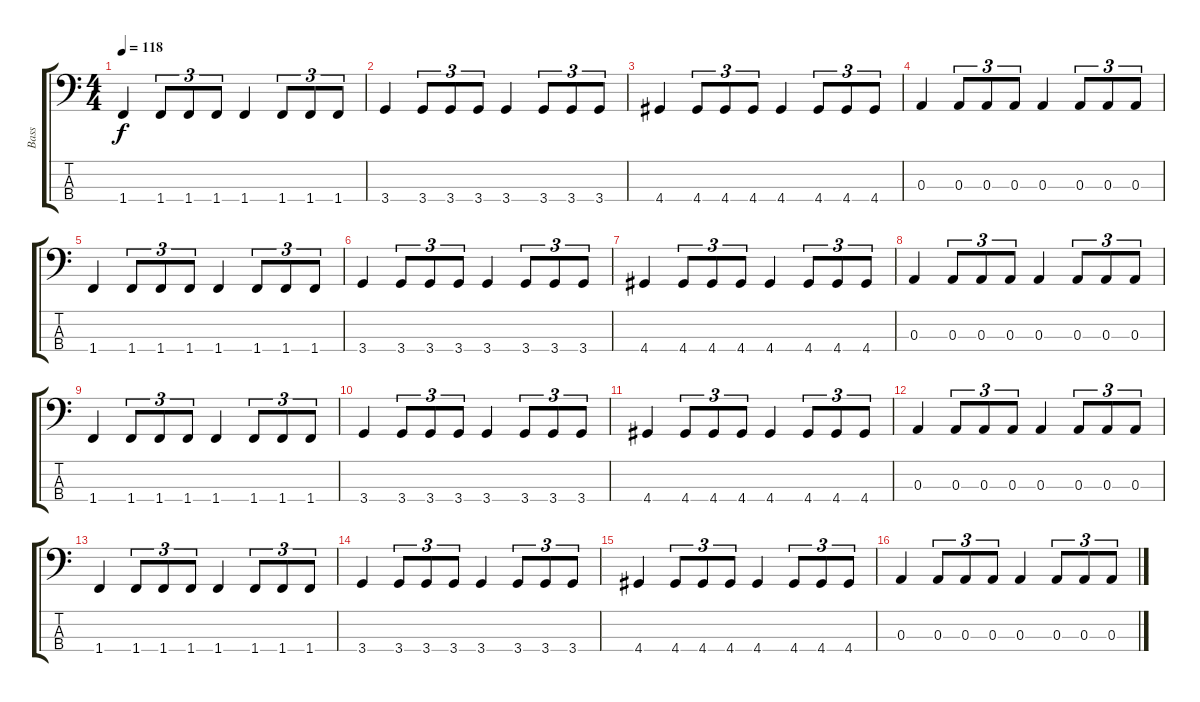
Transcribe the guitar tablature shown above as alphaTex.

\track ("Bass" "Bass") {instrument electricbasspick}
\staff {score tabs}
\tuning (G2 D2 A1 E1) {hide}
\ts (4 4)
\tempo 118
\clef f4
\ks c
1.4.4{dy f} 1.4.8{tu (3 2)} 1.4.8{tu (3 2)} 1.4.8{tu (3 2)} 1.4.4 1.4.8{tu (3 2)} 1.4.8{tu (3 2)} 1.4.8{tu (3 2)} |
3.4.4 3.4.8{tu (3 2)} 3.4.8{tu (3 2)} 3.4.8{tu (3 2)} 3.4.4 3.4.8{tu (3 2)} 3.4.8{tu (3 2)} 3.4.8{tu (3 2)} |
4.4.4 4.4.8{tu (3 2)} 4.4.8{tu (3 2)} 4.4.8{tu (3 2)} 4.4.4 4.4.8{tu (3 2)} 4.4.8{tu (3 2)} 4.4.8{tu (3 2)} |
0.3.4 0.3.8{tu (3 2)} 0.3.8{tu (3 2)} 0.3.8{tu (3 2)} 0.3.4 0.3.8{tu (3 2)} 0.3.8{tu (3 2)} 0.3.8{tu (3 2)} |
1.4.4 1.4.8{tu (3 2)} 1.4.8{tu (3 2)} 1.4.8{tu (3 2)} 1.4.4 1.4.8{tu (3 2)} 1.4.8{tu (3 2)} 1.4.8{tu (3 2)} |
3.4.4 3.4.8{tu (3 2)} 3.4.8{tu (3 2)} 3.4.8{tu (3 2)} 3.4.4 3.4.8{tu (3 2)} 3.4.8{tu (3 2)} 3.4.8{tu (3 2)} |
4.4.4 4.4.8{tu (3 2)} 4.4.8{tu (3 2)} 4.4.8{tu (3 2)} 4.4.4 4.4.8{tu (3 2)} 4.4.8{tu (3 2)} 4.4.8{tu (3 2)} |
0.3.4 0.3.8{tu (3 2)} 0.3.8{tu (3 2)} 0.3.8{tu (3 2)} 0.3.4 0.3.8{tu (3 2)} 0.3.8{tu (3 2)} 0.3.8{tu (3 2)} |
1.4.4 1.4.8{tu (3 2)} 1.4.8{tu (3 2)} 1.4.8{tu (3 2)} 1.4.4 1.4.8{tu (3 2)} 1.4.8{tu (3 2)} 1.4.8{tu (3 2)} |
3.4.4 3.4.8{tu (3 2)} 3.4.8{tu (3 2)} 3.4.8{tu (3 2)} 3.4.4 3.4.8{tu (3 2)} 3.4.8{tu (3 2)} 3.4.8{tu (3 2)} |
4.4.4 4.4.8{tu (3 2)} 4.4.8{tu (3 2)} 4.4.8{tu (3 2)} 4.4.4 4.4.8{tu (3 2)} 4.4.8{tu (3 2)} 4.4.8{tu (3 2)} |
0.3.4 0.3.8{tu (3 2)} 0.3.8{tu (3 2)} 0.3.8{tu (3 2)} 0.3.4 0.3.8{tu (3 2)} 0.3.8{tu (3 2)} 0.3.8{tu (3 2)} |
1.4.4 1.4.8{tu (3 2)} 1.4.8{tu (3 2)} 1.4.8{tu (3 2)} 1.4.4 1.4.8{tu (3 2)} 1.4.8{tu (3 2)} 1.4.8{tu (3 2)} |
3.4.4 3.4.8{tu (3 2)} 3.4.8{tu (3 2)} 3.4.8{tu (3 2)} 3.4.4 3.4.8{tu (3 2)} 3.4.8{tu (3 2)} 3.4.8{tu (3 2)} |
4.4.4 4.4.8{tu (3 2)} 4.4.8{tu (3 2)} 4.4.8{tu (3 2)} 4.4.4 4.4.8{tu (3 2)} 4.4.8{tu (3 2)} 4.4.8{tu (3 2)} |
0.3.4{volume 8} 0.3.8{tu (3 2)} 0.3.8{tu (3 2)} 0.3.8{tu (3 2)} 0.3.4 0.3.8{tu (3 2)} 0.3.8{tu (3 2)} 0.3.8{tu (3 2)}
